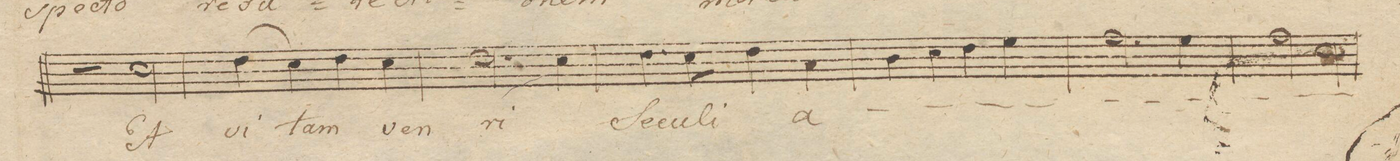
**kern	**text	**dynam
*I"Tenore Solo	*	*
*clefC4	*	*
*k[]	*	*
*met(c|)	*	*
*M2/2	*	*
2r	.	.
2B\	A	.
=213	=213	=213
(4c\	vi-	.
4B\)	.	.
4c\	-tam	.
4B\	ven-	.
=214	=214	=214
2.c\	-ri	.
4B\	.	.
=215	=215	=215
4.c\	Se-	.
8B\	-cu-	.
4c\	-li	.
4G/	A-	.
=216	=216	=216
4A\	.	.
4B\	.	.
4c\	.	.
4d\	.	.
=217	=217	=217
2.e\	.	.
4d\	.	.
=218	=218	=218
2e\	.	.
2B\	.	.
=219	=219	=219
*-	*-	*-
